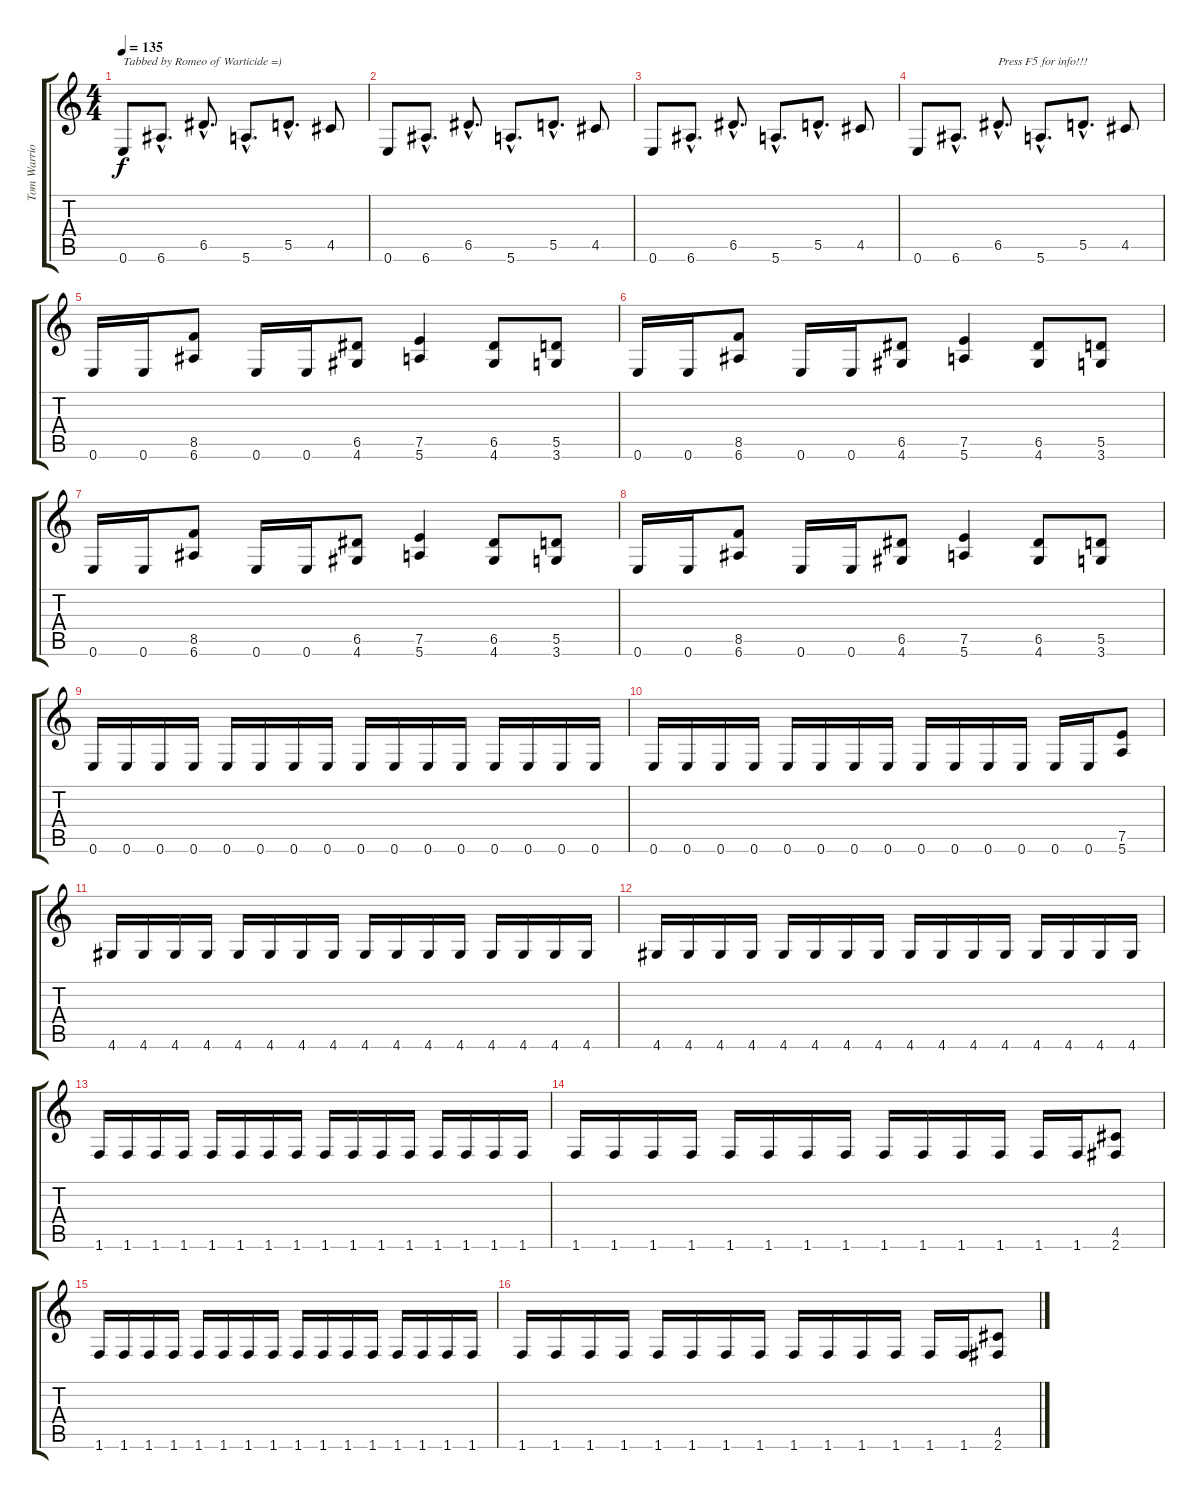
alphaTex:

\track ("Tom Warrior" "Tom Warrio") {instrument distortionguitar}
\staff {score tabs}
\tuning (E4 B3 G3 D3 A2 E2) {hide}
\ts (4 4)
\tempo 135
\clef g2
\ks c
0.6.8{txt "Tabbed by Romeo of Warticide =)" dy f instrument distortionguitar} 6.6{hac}.8{d} 6.5{hac}.8{d} 5.6{hac}.8{d} 5.5{hac}.8{d} 4.5.8 |
0.6.8{txt ""} 6.6{hac}.8{d} 6.5{hac}.8{d} 5.6{hac}.8{d} 5.5{hac}.8{d} 4.5.8 |
0.6.8 6.6{hac}.8{d} 6.5{hac}.8{d} 5.6{hac}.8{d} 5.5{hac}.8{d} 4.5.8 |
0.6.8 6.6{hac}.8{d} 6.5{hac}.8{d txt "Press F5 for info!!!"} 5.6{hac}.8{d} 5.5{hac}.8{d} 4.5.8 |
0.6.16 0.6.16 (8.5 6.6).8 0.6.16 0.6.16 (6.5 4.6).8 (7.5 5.6).4 (6.5 4.6).8 (5.5 3.6).8 |
0.6.16 0.6.16 (8.5 6.6).8 0.6.16 0.6.16 (6.5 4.6).8 (7.5 5.6).4 (6.5 4.6).8 (5.5 3.6).8 |
0.6.16 0.6.16 (8.5 6.6).8 0.6.16 0.6.16 (6.5 4.6).8 (7.5 5.6).4 (6.5 4.6).8 (5.5 3.6).8 |
0.6.16 0.6.16 (8.5 6.6).8 0.6.16 0.6.16 (6.5 4.6).8 (7.5 5.6).4 (6.5 4.6).8 (5.5 3.6).8 |
0.6.16 0.6.16 0.6.16 0.6.16 0.6.16 0.6.16 0.6.16 0.6.16 0.6.16 0.6.16 0.6.16 0.6.16 0.6.16 0.6.16 0.6.16 0.6.16 |
0.6.16 0.6.16 0.6.16 0.6.16 0.6.16 0.6.16 0.6.16 0.6.16 0.6.16 0.6.16 0.6.16 0.6.16 0.6.16 0.6.16 (7.5 5.6).8 |
4.6.16 4.6.16 4.6.16 4.6.16 4.6.16 4.6.16 4.6.16 4.6.16 4.6.16 4.6.16 4.6.16 4.6.16 4.6.16 4.6.16 4.6.16 4.6.16 |
4.6.16 4.6.16 4.6.16 4.6.16 4.6.16 4.6.16 4.6.16 4.6.16 4.6.16 4.6.16 4.6.16 4.6.16 4.6.16 4.6.16 4.6.16 4.6.16 |
1.6.16 1.6.16 1.6.16 1.6.16 1.6.16 1.6.16 1.6.16 1.6.16 1.6.16 1.6.16 1.6.16 1.6.16 1.6.16 1.6.16 1.6.16 1.6.16 |
1.6.16 1.6.16 1.6.16 1.6.16 1.6.16 1.6.16 1.6.16 1.6.16 1.6.16 1.6.16 1.6.16 1.6.16 1.6.16 1.6.16 (4.5 2.6).8 |
1.6.16 1.6.16 1.6.16 1.6.16 1.6.16 1.6.16 1.6.16 1.6.16 1.6.16 1.6.16 1.6.16 1.6.16 1.6.16 1.6.16 1.6.16 1.6.16 |
1.6.16 1.6.16 1.6.16 1.6.16 1.6.16 1.6.16 1.6.16 1.6.16 1.6.16 1.6.16 1.6.16 1.6.16 1.6.16 1.6.16 (4.5 2.6).8
